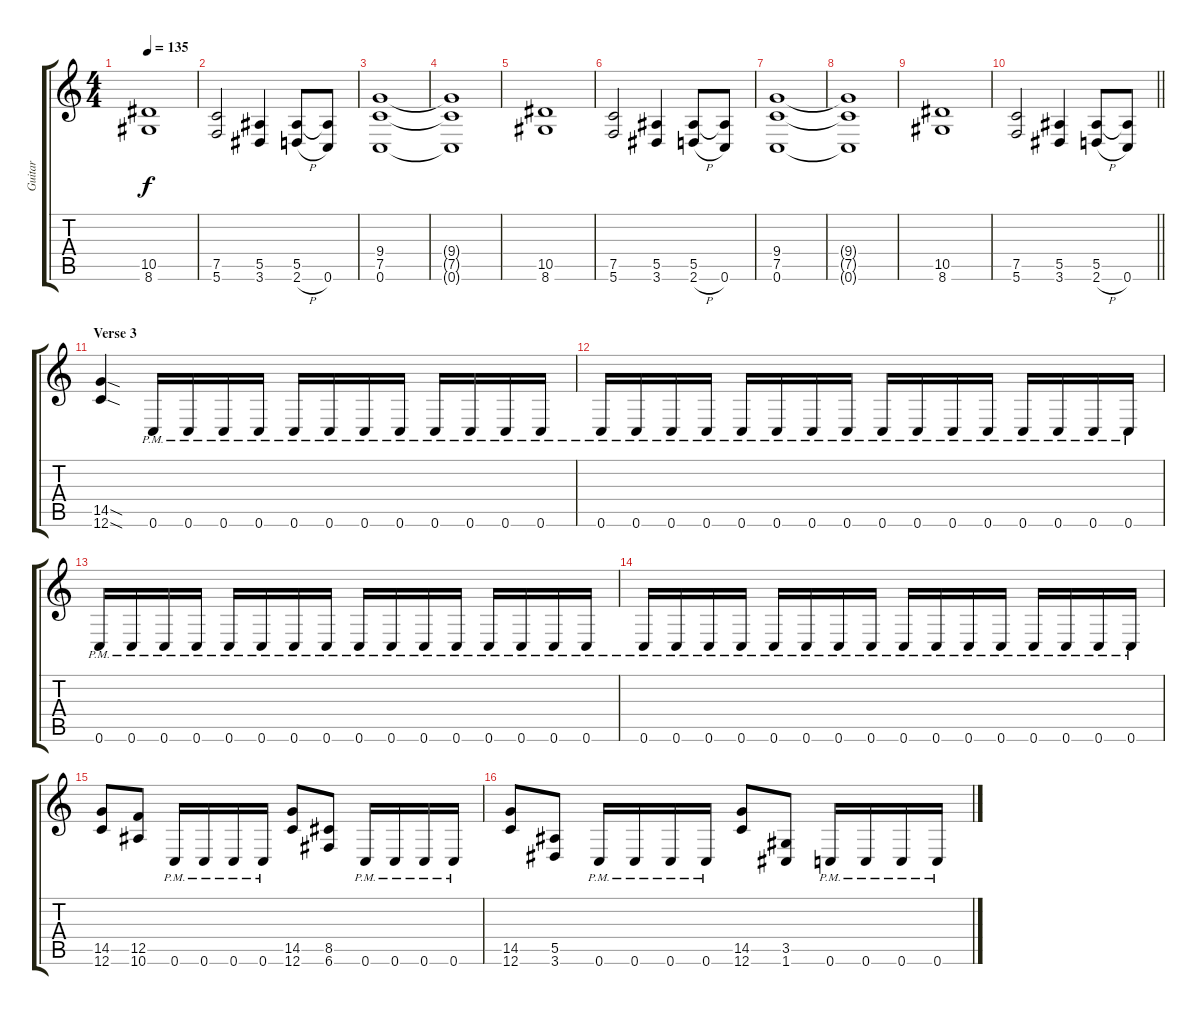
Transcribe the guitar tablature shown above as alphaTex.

\track ("Guitar" "Guitar") {instrument distortionguitar}
\staff {score tabs}
\tuning (C4 G3 Eb3 Bb2 F2 C2) {hide}
\ts (4 4)
\tempo 135
\clef g2
\ks c
(10.5 8.6).1{dy f} |
(7.5 5.6).2 (5.5 3.6).4 (5.5 2.6{h}).8 (5.5{t} 0.6).8 |
(9.4 7.5 0.6).1 |
(9.4{t} 7.5{t} 0.6{t}).1 |
(10.5 8.6).1 |
(7.5 5.6).2 (5.5 3.6).4 (5.5 2.6{h}).8 (5.5{t} 0.6).8 |
(9.4 7.5 0.6).1 |
(9.4{t} 7.5{t} 0.6{t}).1 |
(10.5 8.6).1 |
\barLineRight lightlight
(7.5 5.6).2 (5.5 3.6).4 (5.5 2.6{h}).8 (5.5{t} 0.6).8 |
\section ("" "Verse 3")
(14.5{sod} 12.6{sod}).4 0.6{pm}.16 0.6{pm}.16 0.6{pm}.16 0.6{pm}.16 0.6{pm}.16 0.6{pm}.16 0.6{pm}.16 0.6{pm}.16 0.6{pm}.16 0.6{pm}.16 0.6{pm}.16 0.6{pm}.16 |
0.6{pm}.16 0.6{pm}.16 0.6{pm}.16 0.6{pm}.16 0.6{pm}.16 0.6{pm}.16 0.6{pm}.16 0.6{pm}.16 0.6{pm}.16 0.6{pm}.16 0.6{pm}.16 0.6{pm}.16 0.6{pm}.16 0.6{pm}.16 0.6{pm}.16 0.6{pm}.16 |
0.6{pm}.16 0.6{pm}.16 0.6{pm}.16 0.6{pm}.16 0.6{pm}.16 0.6{pm}.16 0.6{pm}.16 0.6{pm}.16 0.6{pm}.16 0.6{pm}.16 0.6{pm}.16 0.6{pm}.16 0.6{pm}.16 0.6{pm}.16 0.6{pm}.16 0.6{pm}.16 |
0.6{pm}.16 0.6{pm}.16 0.6{pm}.16 0.6{pm}.16 0.6{pm}.16 0.6{pm}.16 0.6{pm}.16 0.6{pm}.16 0.6{pm}.16 0.6{pm}.16 0.6{pm}.16 0.6{pm}.16 0.6{pm}.16 0.6{pm}.16 0.6{pm}.16 0.6{pm}.16 |
(14.5 12.6).8 (12.5 10.6).8 0.6{pm}.16 0.6{pm}.16 0.6{pm}.16 0.6{pm}.16 (14.5 12.6).8 (8.5 6.6).8 0.6{pm}.16 0.6{pm}.16 0.6{pm}.16 0.6{pm}.16 |
(14.5 12.6).8 (5.5 3.6).8 0.6{pm}.16 0.6{pm}.16 0.6{pm}.16 0.6{pm}.16 (14.5 12.6).8 (3.5 1.6).8 0.6{pm}.16 0.6{pm}.16 0.6{pm}.16 0.6{pm}.16
